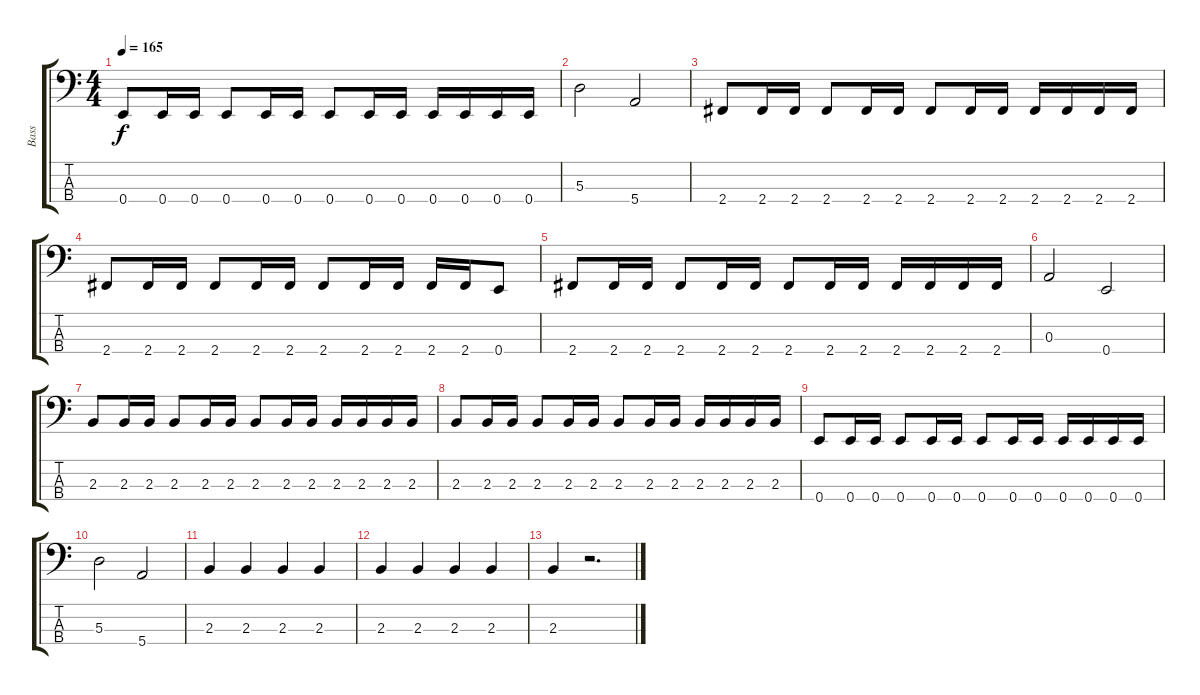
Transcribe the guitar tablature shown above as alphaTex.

\track ("Bass" "Bass") {instrument electricbassfinger}
\staff {score tabs}
\tuning (G2 D2 A1 E1) {hide}
\ts (4 4)
\tempo 165
\clef f4
\ks c
0.4.8{dy f} 0.4.16 0.4.16 0.4.8 0.4.16 0.4.16 0.4.8 0.4.16 0.4.16 0.4.16 0.4.16 0.4.16 0.4.16 |
5.3.2 5.4.2 |
2.4.8 2.4.16 2.4.16 2.4.8 2.4.16 2.4.16 2.4.8 2.4.16 2.4.16 2.4.16 2.4.16 2.4.16 2.4.16 |
2.4.8 2.4.16 2.4.16 2.4.8 2.4.16 2.4.16 2.4.8 2.4.16 2.4.16 2.4.16 2.4.16 0.4.8 |
2.4.8 2.4.16 2.4.16 2.4.8 2.4.16 2.4.16 2.4.8 2.4.16 2.4.16 2.4.16 2.4.16 2.4.16 2.4.16 |
0.3.2 0.4.2 |
2.3.8 2.3.16 2.3.16 2.3.8 2.3.16 2.3.16 2.3.8 2.3.16 2.3.16 2.3.16 2.3.16 2.3.16 2.3.16 |
2.3.8 2.3.16 2.3.16 2.3.8 2.3.16 2.3.16 2.3.8 2.3.16 2.3.16 2.3.16 2.3.16 2.3.16 2.3.16 |
0.4.8 0.4.16 0.4.16 0.4.8 0.4.16 0.4.16 0.4.8 0.4.16 0.4.16 0.4.16 0.4.16 0.4.16 0.4.16 |
5.3.2 5.4.2 |
2.3.4 2.3.4 2.3.4 2.3.4 |
2.3.4 2.3.4 2.3.4 2.3.4 |
2.3.4 r.2{d}
